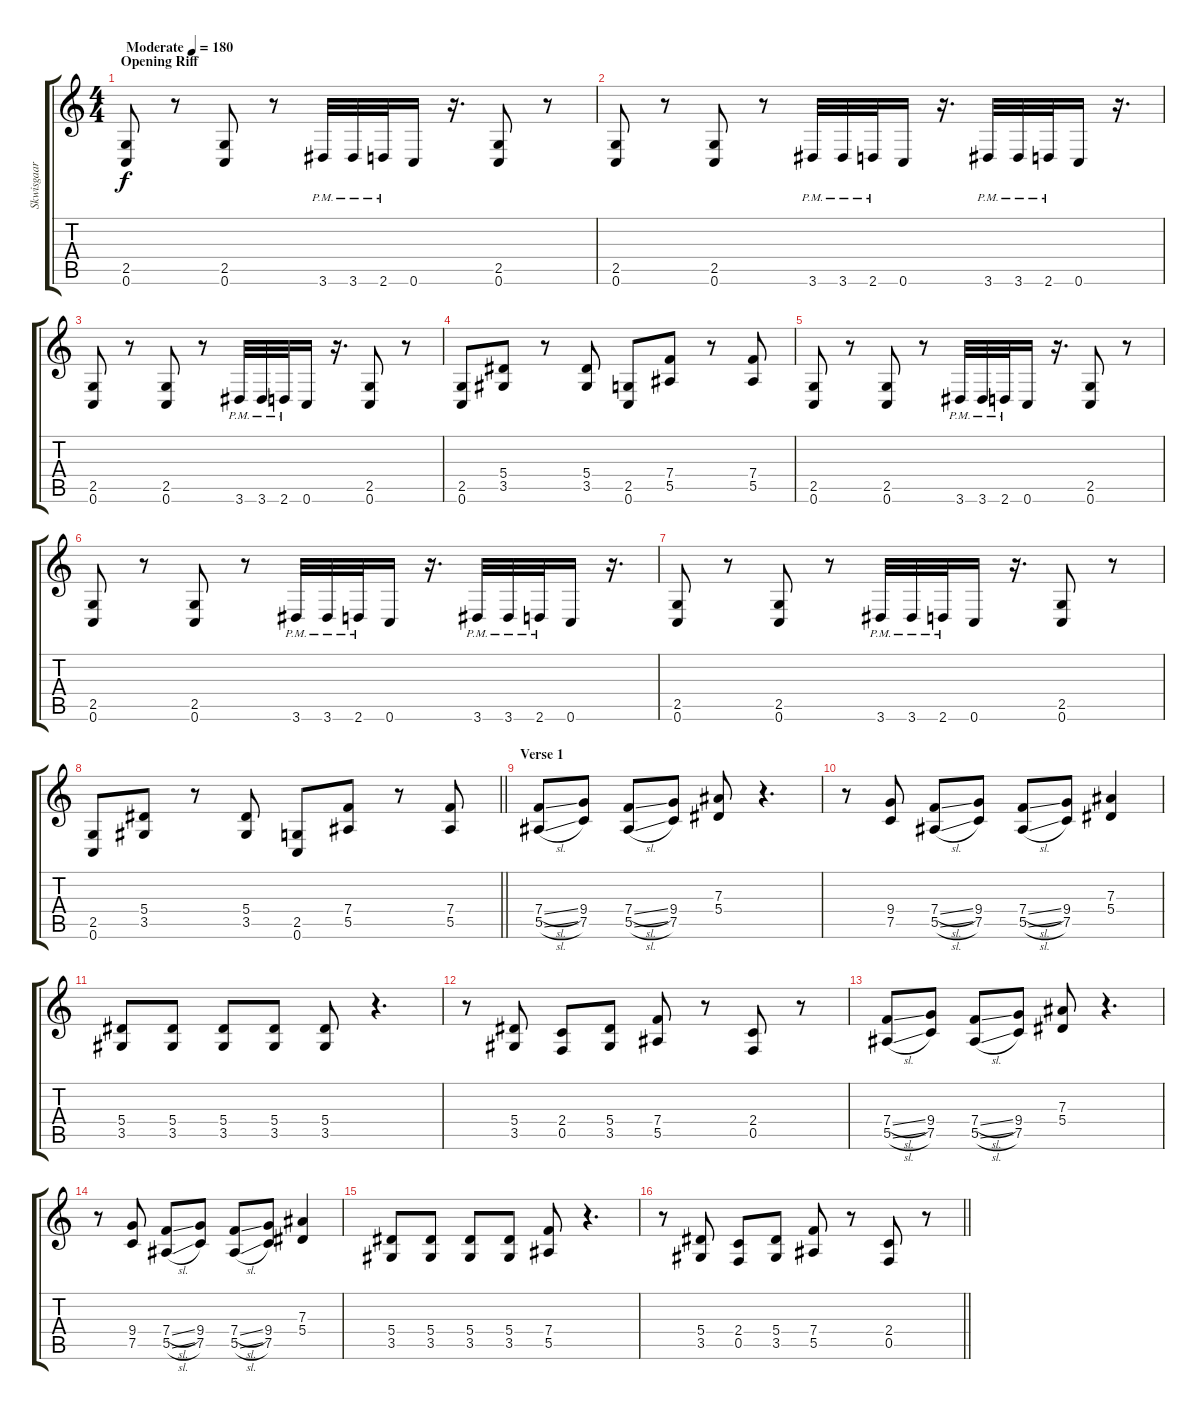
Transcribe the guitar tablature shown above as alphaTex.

\track ("Skwisgaar" "Skwisgaar") {instrument distortionguitar}
\staff {score tabs}
\tuning (C4 G3 Eb3 Bb2 F2 C2) {hide}
\ts (4 4)
\section ("" "Opening Riff")
\tempo (180 "Moderate")
\clef g2
\ks c
(2.5 0.6).8{dy f instrument distortionguitar} r.8 (2.5 0.6).8 r.8 3.6{pm}.32 3.6{pm}.32 2.6{pm}.32 0.6.16 r.16{d} (2.5 0.6).8 r.8 |
(2.5 0.6).8 r.8 (2.5 0.6).8 r.8 3.6{pm}.32 3.6{pm}.32 2.6{pm}.32 0.6.16 r.16{d} 3.6{pm}.32 3.6{pm}.32 2.6{pm}.32 0.6.16 r.16{d} |
(2.5 0.6).8 r.8 (2.5 0.6).8 r.8 3.6{pm}.32 3.6{pm}.32 2.6{pm}.32 0.6.16 r.16{d} (2.5 0.6).8 r.8 |
(2.5 0.6).8 (5.4 3.5).8 r.8 (5.4 3.5).8 (2.5 0.6).8 (7.4 5.5).8 r.8 (7.4 5.5).8 |
(2.5 0.6).8 r.8 (2.5 0.6).8 r.8 3.6{pm}.32 3.6{pm}.32 2.6{pm}.32 0.6.16 r.16{d} (2.5 0.6).8 r.8 |
(2.5 0.6).8 r.8 (2.5 0.6).8 r.8 3.6{pm}.32 3.6{pm}.32 2.6{pm}.32 0.6.16 r.16{d} 3.6{pm}.32 3.6{pm}.32 2.6{pm}.32 0.6.16 r.16{d} |
(2.5 0.6).8 r.8 (2.5 0.6).8 r.8 3.6{pm}.32 3.6{pm}.32 2.6{pm}.32 0.6.16 r.16{d} (2.5 0.6).8 r.8 |
\barLineRight lightlight
(2.5 0.6).8 (5.4 3.5).8 r.8 (5.4 3.5).8 (2.5 0.6).8 (7.4 5.5).8 r.8 (7.4 5.5).8 |
\section ("" "Verse 1")
(7.4{sl} 5.5{sl}).8 (9.4 7.5).8 (7.4{sl} 5.5{sl}).8 (9.4 7.5).8 (7.3 5.4).8 r.4{d} |
r.8 (9.4 7.5).8 (7.4{sl} 5.5{sl}).8 (9.4 7.5).8 (7.4{sl} 5.5{sl}).8 (9.4 7.5).8 (7.3 5.4).4 |
(5.4 3.5).8 (5.4 3.5).8 (5.4 3.5).8 (5.4 3.5).8 (5.4 3.5).8 r.4{d} |
r.8 (5.4 3.5).8 (2.4 0.5).8 (5.4 3.5).8 (7.4 5.5).8 r.8 (2.4 0.5).8 r.8 |
(7.4{sl} 5.5{sl}).8 (9.4 7.5).8 (7.4{sl} 5.5{sl}).8 (9.4 7.5).8 (7.3 5.4).8 r.4{d} |
r.8 (9.4 7.5).8 (7.4{sl} 5.5{sl}).8 (9.4 7.5).8 (7.4{sl} 5.5{sl}).8 (9.4 7.5).8 (7.3 5.4).4 |
(5.4 3.5).8 (5.4 3.5).8 (5.4 3.5).8 (5.4 3.5).8 (7.4 5.5).8 r.4{d} |
\barLineRight lightlight
r.8 (5.4 3.5).8 (2.4 0.5).8 (5.4 3.5).8 (7.4 5.5).8 r.8 (2.4 0.5).8 r.8
